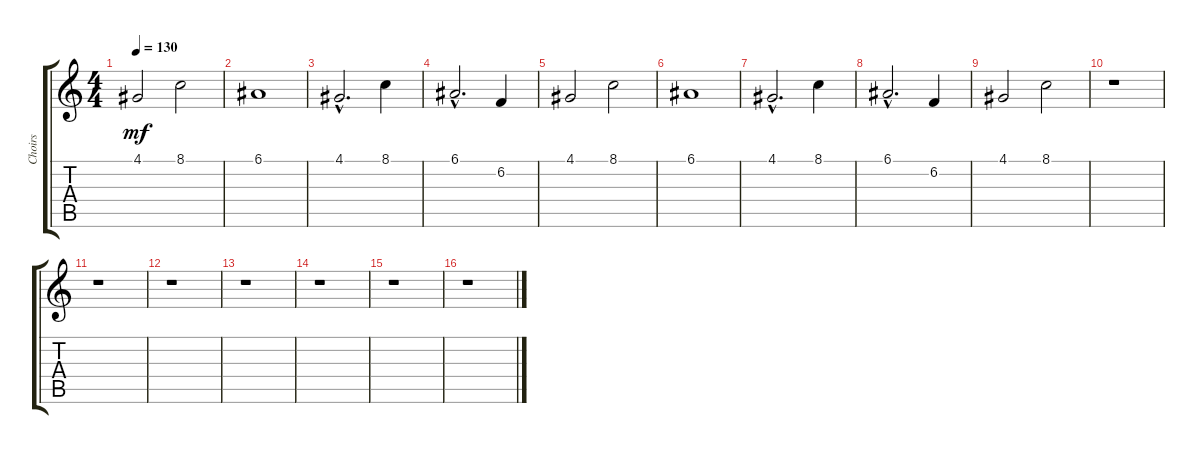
\track ("Choirs" "Choirs") {instrument choiraahs}
\staff {score tabs}
\tuning (E4 B3 G3 D3 A2 E2) {hide}
\ts (4 4)
\tempo 130
\clef g2
\ks c
4.1.2{dy mf} 8.1.2 |
6.1.1 |
4.1{hac}.2{d} 8.1.4 |
6.1{hac}.2{d} 6.2.4 |
4.1.2 8.1.2 |
6.1.1 |
4.1{hac}.2{d} 8.1.4 |
6.1{hac}.2{d} 6.2.4 |
4.1.2 8.1.2 |
r.1 |
r.1 |
r.1 |
r.1 |
r.1 |
r.1 |
r.1
